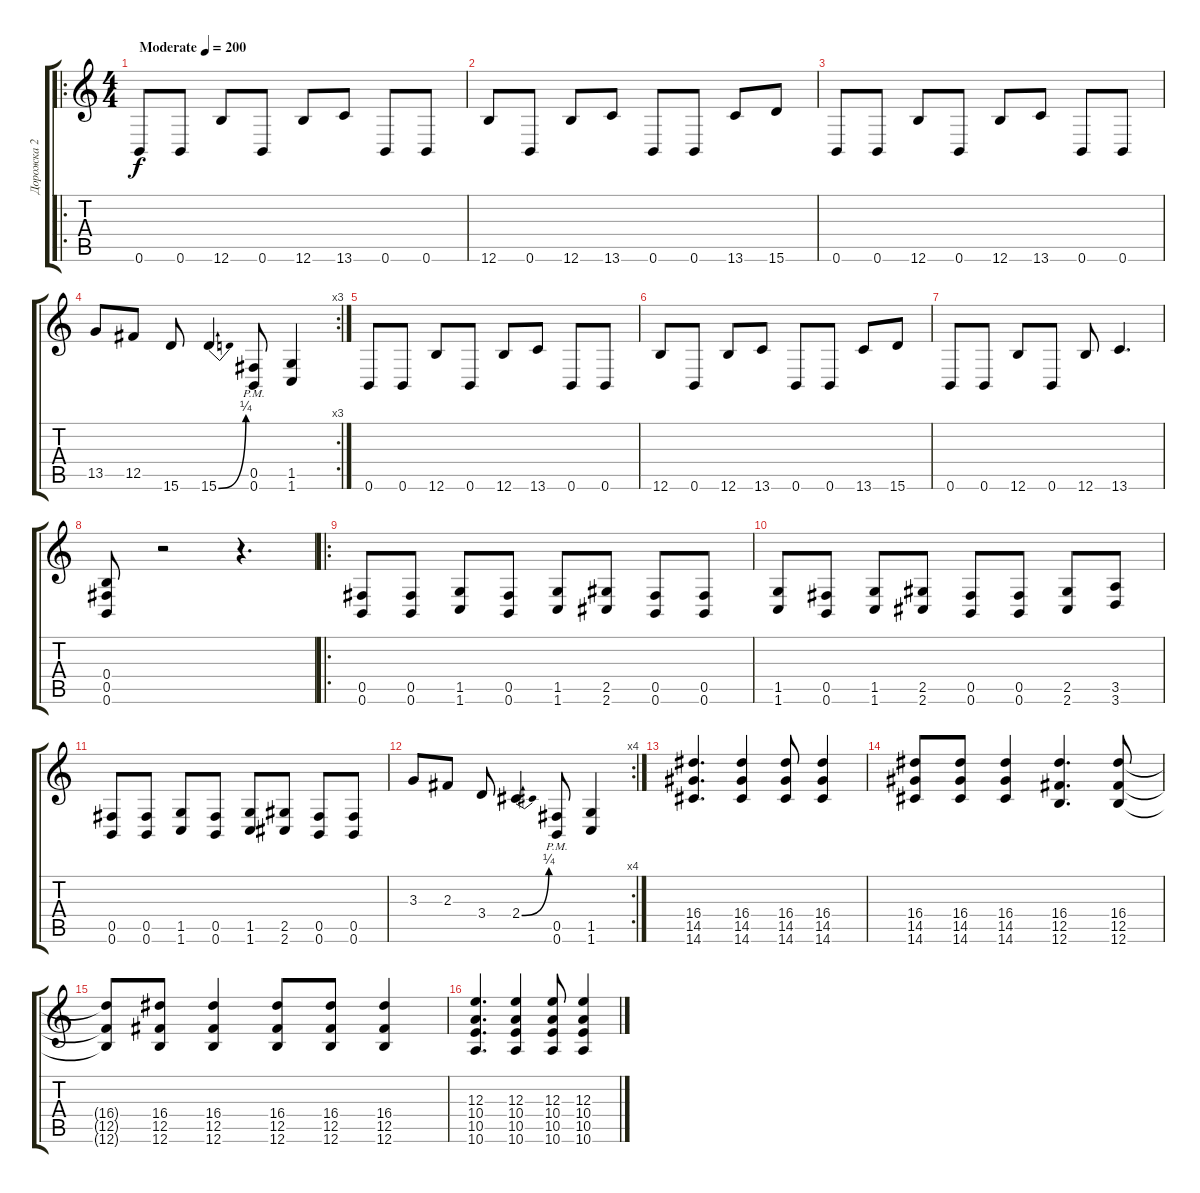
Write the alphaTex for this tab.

\track ("Дорожка 2" "Дорожка 2") {instrument distortionguitar}
\staff {score tabs}
\tuning (Db4 Ab3 E3 B2 Gb2 B1) {hide}
\ro
\ts (4 4)
\tempo (200 "Moderate")
\clef g2
\ks c
0.6.8{dy f instrument distortionguitar} 0.6.8 12.6.8 0.6.8 12.6.8 13.6.8 0.6.8 0.6.8 |
12.6.8 0.6.8 12.6.8 13.6.8 0.6.8 0.6.8 13.6.8 15.6.8 |
0.6.8 0.6.8 12.6.8 0.6.8 12.6.8 13.6.8 0.6.8 0.6.8 |
\rc 3
13.5.8 12.5.8 15.6.8 15.6{be (bend 0 0 60 1)}.4 (0.5{pm} 0.6{pm}).8 (1.5 1.6).4 |
0.6.8 0.6.8 12.6.8 0.6.8 12.6.8 13.6.8 0.6.8 0.6.8 |
12.6.8 0.6.8 12.6.8 13.6.8 0.6.8 0.6.8 13.6.8 15.6.8 |
0.6.8 0.6.8 12.6.8 0.6.8 12.6.8 13.6.4{d} |
(0.4 0.5 0.6).8 r.2 r.4{d} |
\ro
(0.5 0.6).8 (0.5 0.6).8 (1.5 1.6).8 (0.5 0.6).8 (1.5 1.6).8 (2.5 2.6).8 (0.5 0.6).8 (0.5 0.6).8 |
(1.5 1.6).8 (0.5 0.6).8 (1.5 1.6).8 (2.5 2.6).8 (0.5 0.6).8 (0.5 0.6).8 (2.5 2.6).8 (3.5 3.6).8 |
(0.5 0.6).8 (0.5 0.6).8 (1.5 1.6).8 (0.5 0.6).8 (1.5 1.6).8 (2.5 2.6).8 (0.5 0.6).8 (0.5 0.6).8 |
\rc 4
3.3.8 2.3.8 3.4.8 2.4{be (bend 0 0 60 1)}.4 (0.5{pm} 0.6{pm}).8 (1.5 1.6).4 |
(16.4 14.5 14.6).4{d} (16.4 14.5 14.6).4 (16.4 14.5 14.6).8 (16.4 14.5 14.6).4 |
(16.4 14.5 14.6).8 (16.4 14.5 14.6).8 (16.4 14.5 14.6).4 (16.4 12.5 12.6).4{d} (16.4 12.5 12.6).8 |
(16.4{t} 12.5{t} 12.6{t}).8 (16.4 12.5 12.6).8 (16.4 12.5 12.6).4 (16.4 12.5 12.6).8 (16.4 12.5 12.6).8 (16.4 12.5 12.6).4 |
(12.3 10.4 10.5 10.6).4{d} (12.3 10.4 10.5 10.6).4 (12.3 10.4 10.5 10.6).8 (12.3 10.4 10.5 10.6).4
